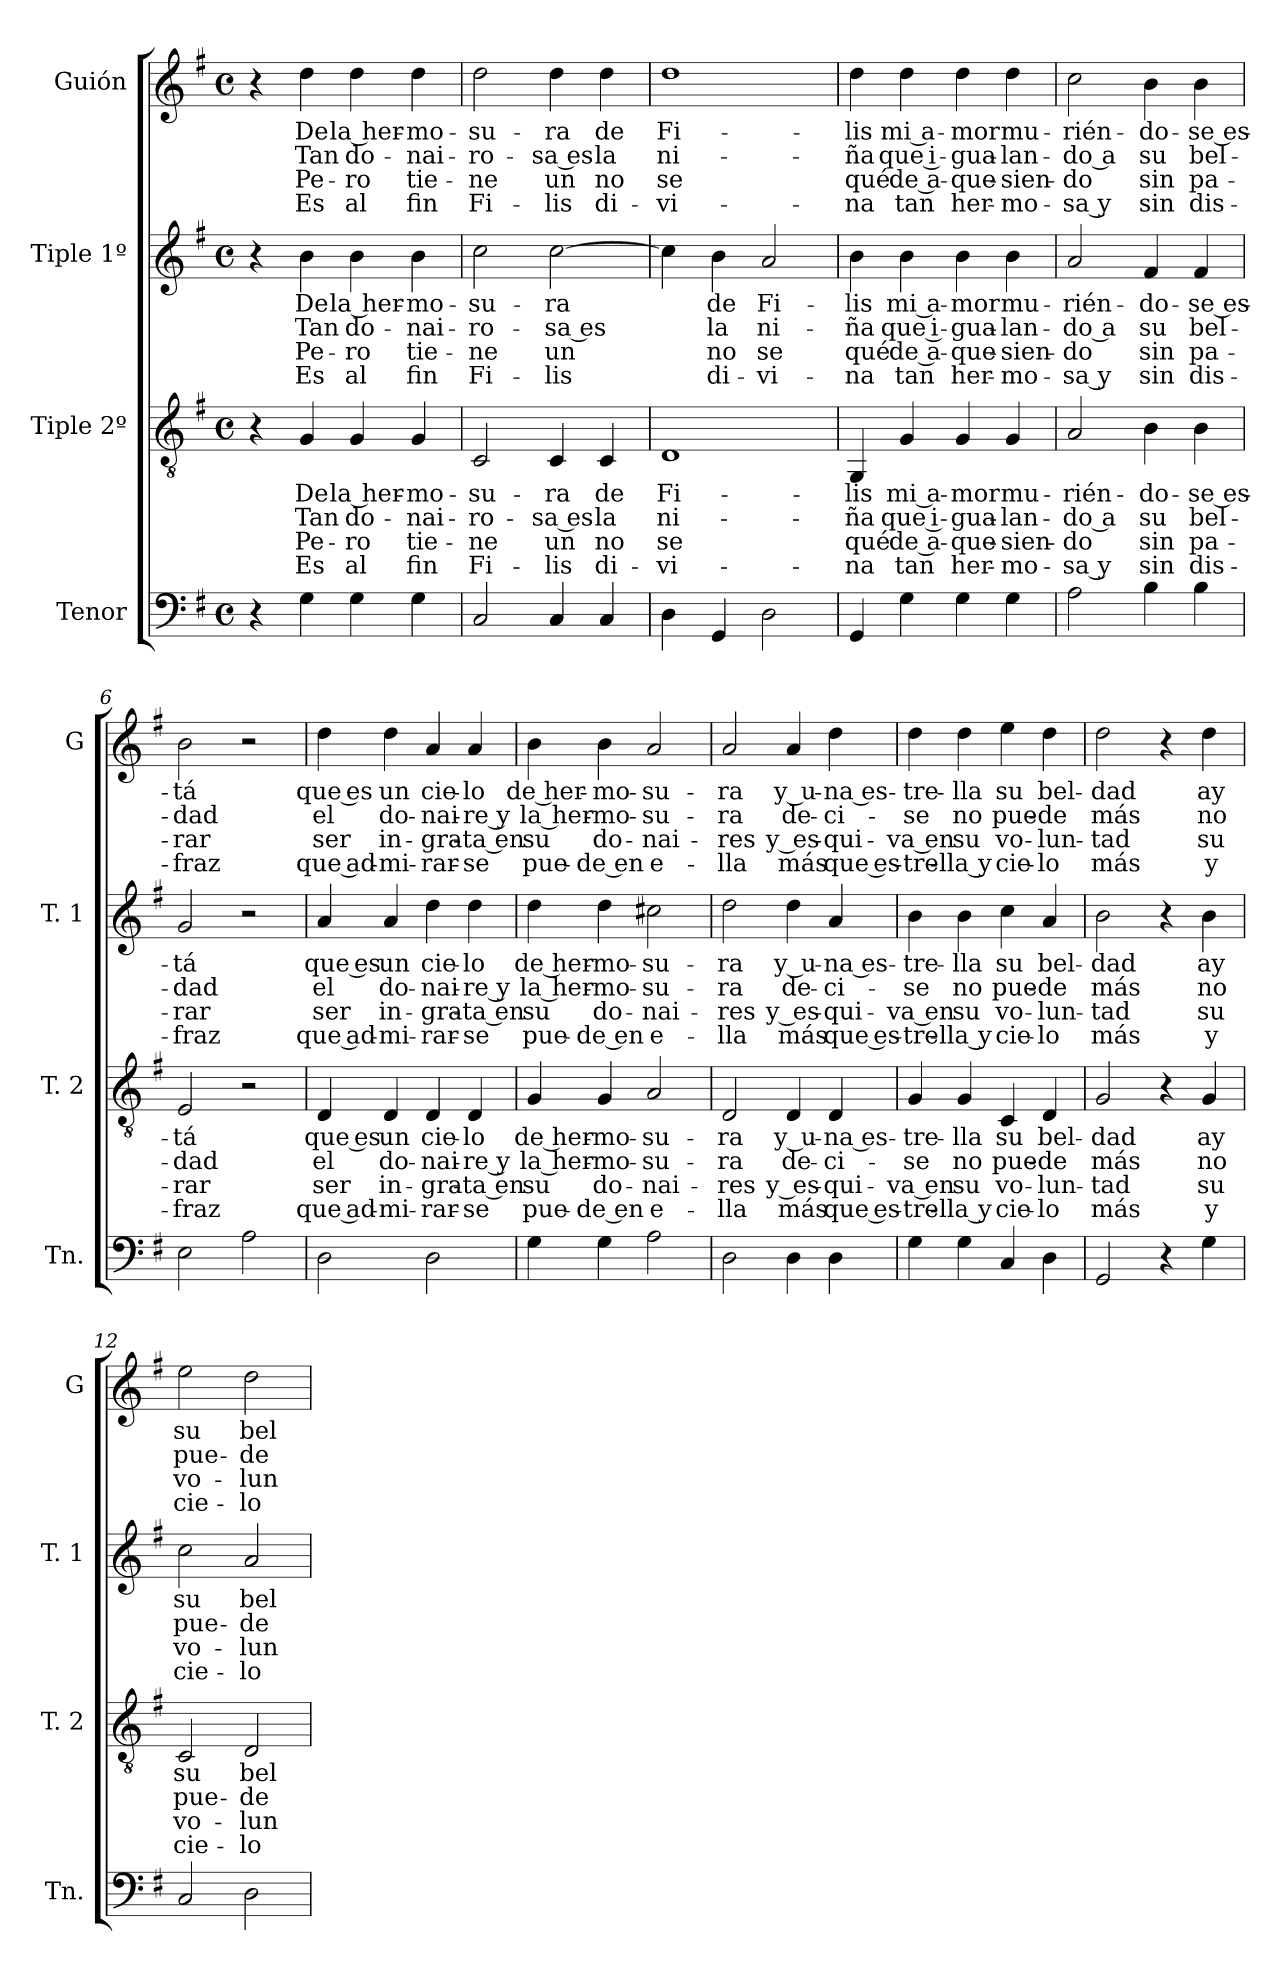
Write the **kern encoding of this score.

**kern	**kern	**text	**text	**text	**text	**kern	**text	**text	**text	**text	**kern	**text	**text	**text	**text
*part4	*part3	*part3	*part3	*part3	*part3	*part2	*part2	*part2	*part2	*part2	*part1	*part1	*part1	*part1	*part1
*staff4	*staff3	*staff3	*staff3	*staff3	*staff3	*staff2	*staff2	*staff2	*staff2	*staff2	*staff1	*staff1	*staff1	*staff1	*staff1
*I"Tenor	*I"Tiple 2º	*	*	*	*	*I"Tiple 1º	*	*	*	*	*I"Guión	*	*	*	*
*I'Tn.	*I'T. 2	*	*	*	*	*I'T. 1	*	*	*	*	*I'G	*	*	*	*
*clefF4	*clefGv2	*	*	*	*	*clefG2	*	*	*	*	*clefG2	*	*	*	*
*k[f#]	*k[f#]	*	*	*	*	*k[f#]	*	*	*	*	*k[f#]	*	*	*	*
*M4/4	*M4/4	*	*	*	*	*M4/4	*	*	*	*	*M4/4	*	*	*	*
*met(c)	*met(c)	*	*	*	*	*met(c)	*	*	*	*	*met(c)	*	*	*	*
=1	=1	=1	=1	=1	=1	=1	=1	=1	=1	=1	=1	=1	=1	=1	=1
4r	4r	.	.	.	.	4r	.	.	.	.	4r	.	.	.	.
4G	4G	De	Tan	Pe-	Es	4b	De	Tan	Pe-	Es	4dd	De	Tan	Pe-	Es
4G	4G	la her-	do-	-ro	al	4b	la her-	do-	-ro	al	4dd	la her-	do-	-ro	al
4G	4G	-mo-	-nai-	tie-	fin	4b	-mo-	-nai-	tie-	fin	4dd	-mo-	-nai-	tie-	fin
=2	=2	=2	=2	=2	=2	=2	=2	=2	=2	=2	=2	=2	=2	=2	=2
2C	2C	-su-	-ro-	-ne	Fi-	2cc	-su-	-ro-	-ne	Fi-	2dd	-su-	-ro-	-ne	Fi-
4C	4C	-ra	-sa es	un	-lis	[2cc	-ra	-sa es	un	-lis	4dd	-ra	-sa es	un	-lis
4C	4C	de	la	no	di-	.	.	.	.	.	4dd	de	la	no	di-
=3	=3	=3	=3	=3	=3	=3	=3	=3	=3	=3	=3	=3	=3	=3	=3
4D	1D	Fi-	ni-	se	-vi-	4cc]	.	.	.	.	1dd	Fi-	ni-	se	-vi-
4GG	.	.	.	.	.	4b	de	la	no	di-	.	.	.	.	.
2D	.	.	.	.	.	2a	Fi-	ni-	se	-vi-	.	.	.	.	.
=4	=4	=4	=4	=4	=4	=4	=4	=4	=4	=4	=4	=4	=4	=4	=4
4GG	4GG	-lis	-ña	qué	-na	4b	-lis	-ña	qué	-na	4dd	-lis	-ña	qué	-na
4G	4G	mi a-	que i-	de a-	tan	4b	mi a-	que i-	de a-	tan	4dd	mi a-	que i-	de a-	tan
4G	4G	-mor	-gua-	-que-	her-	4b	-mor	-gua-	-que-	her-	4dd	-mor	-gua-	-que-	her-
4G	4G	mu-	-lan-	-sien-	-mo-	4b	mu-	-lan-	-sien-	-mo-	4dd	mu-	-lan-	-sien-	-mo-
=5	=5	=5	=5	=5	=5	=5	=5	=5	=5	=5	=5	=5	=5	=5	=5
2A	2A	-rién-	-do a	-do	-sa y	2a	-rién-	-do a	-do	-sa y	2cc	-rién-	-do a	-do	-sa y
4B	4B	-do-	su	sin	sin	4f#	-do-	su	sin	sin	4b	-do-	su	sin	sin
4B	4B	se es-	bel-	pa-	dis-	4f#	se es-	bel-	pa-	dis-	4b	se es-	bel-	pa-	dis-
=6	=6	=6	=6	=6	=6	=6	=6	=6	=6	=6	=6	=6	=6	=6	=6
2E	2E	-tá	-dad	-rar	-fraz	2g	-tá	-dad	-rar	-fraz	2b	-tá	-dad	-rar	-fraz
2A	2r	.	.	.	.	2r	.	.	.	.	2r	.	.	.	.
=7	=7	=7	=7	=7	=7	=7	=7	=7	=7	=7	=7	=7	=7	=7	=7
2D	4D	que es	el	ser	que ad-	4a	que es	el	ser	que ad-	4dd	que es	el	ser	que ad-
.	4D	un	do-	in-	-mi-	4a	un	do-	in-	-mi-	4dd	un	do-	in-	-mi-
2D	4D	cie-	-nai-	-gra-	-rar-	4dd	cie-	-nai-	-gra-	-rar-	4a	cie-	-nai-	-gra-	-rar-
.	4D	-lo	-re y	-ta en	-se	4dd	-lo	-re y	-ta en	-se	4a	-lo	-re y	-ta en	-se
=8	=8	=8	=8	=8	=8	=8	=8	=8	=8	=8	=8	=8	=8	=8	=8
4G	4G	de her-	la her-	su	pue-	4dd	de her-	la her-	su	pue-	4b	de her-	la her-	su	pue-
4G	4G	-mo-	-mo-	do-	-de en	4dd	-mo-	-mo-	do-	-de en	4b	-mo-	-mo-	do-	-de en
2A	2A	-su-	-su-	-nai-	e-	2cc#X	-su-	-su-	-nai-	e-	2a	-su-	-su-	-nai-	e-
=9	=9	=9	=9	=9	=9	=9	=9	=9	=9	=9	=9	=9	=9	=9	=9
2D	2D	-ra	-ra	-res	-lla	2dd	-ra	-ra	-res	-lla	2a	-ra	-ra	-res	-lla
4D	4D	y u-	de-	y es-	más	4dd	y u-	de-	y es-	más	4a	y u-	de-	y es-	más
4D	4D	na es-	-ci-	-qui-	que es-	4a	na es-	-ci-	-qui-	que es-	4dd	na es-	-ci-	-qui-	que es-
=10	=10	=10	=10	=10	=10	=10	=10	=10	=10	=10	=10	=10	=10	=10	=10
4G	4G	-tre-	-se	-va en	-tre-	4b	-tre-	-se	-va en	-tre-	4dd	-tre-	-se	-va en	-tre-
4G	4G	-lla	no	su	-lla y	4b	-lla	no	su	-lla y	4dd	-lla	no	su	-lla y
4C	4C	su	pue-	vo-	cie-	4cc	su	pue-	vo-	cie-	4ee	su	pue-	vo-	cie-
4D	4D	bel-	-de	-lun-	-lo	4a	bel-	-de	-lun-	-lo	4dd	bel-	-de	-lun-	-lo
=11	=11	=11	=11	=11	=11	=11	=11	=11	=11	=11	=11	=11	=11	=11	=11
2GG	2G	-dad	más	-tad	más	2b	-dad	más	-tad	más	2dd	-dad	más	-tad	más
4r	4r	.	.	.	.	4r	.	.	.	.	4r	.	.	.	.
4G	4G	ay	no	su	y	4b	ay	no	su	y	4dd	ay	no	su	y
=12	=12	=12	=12	=12	=12	=12	=12	=12	=12	=12	=12	=12	=12	=12	=12
2C	2C	su	pue-	vo-	cie-	2cc	su	pue-	vo-	cie-	2ee	su	pue-	vo-	cie-
2D	2D	bel-	-de	-lun-	-lo	2a	bel-	-de	-lun-	-lo	2dd	bel-	-de	-lun-	-lo
=	=	=	=	=	=	=	=	=	=	=	=	=	=	=	=
*-	*-	*-	*-	*-	*-	*-	*-	*-	*-	*-	*-	*-	*-	*-	*-
